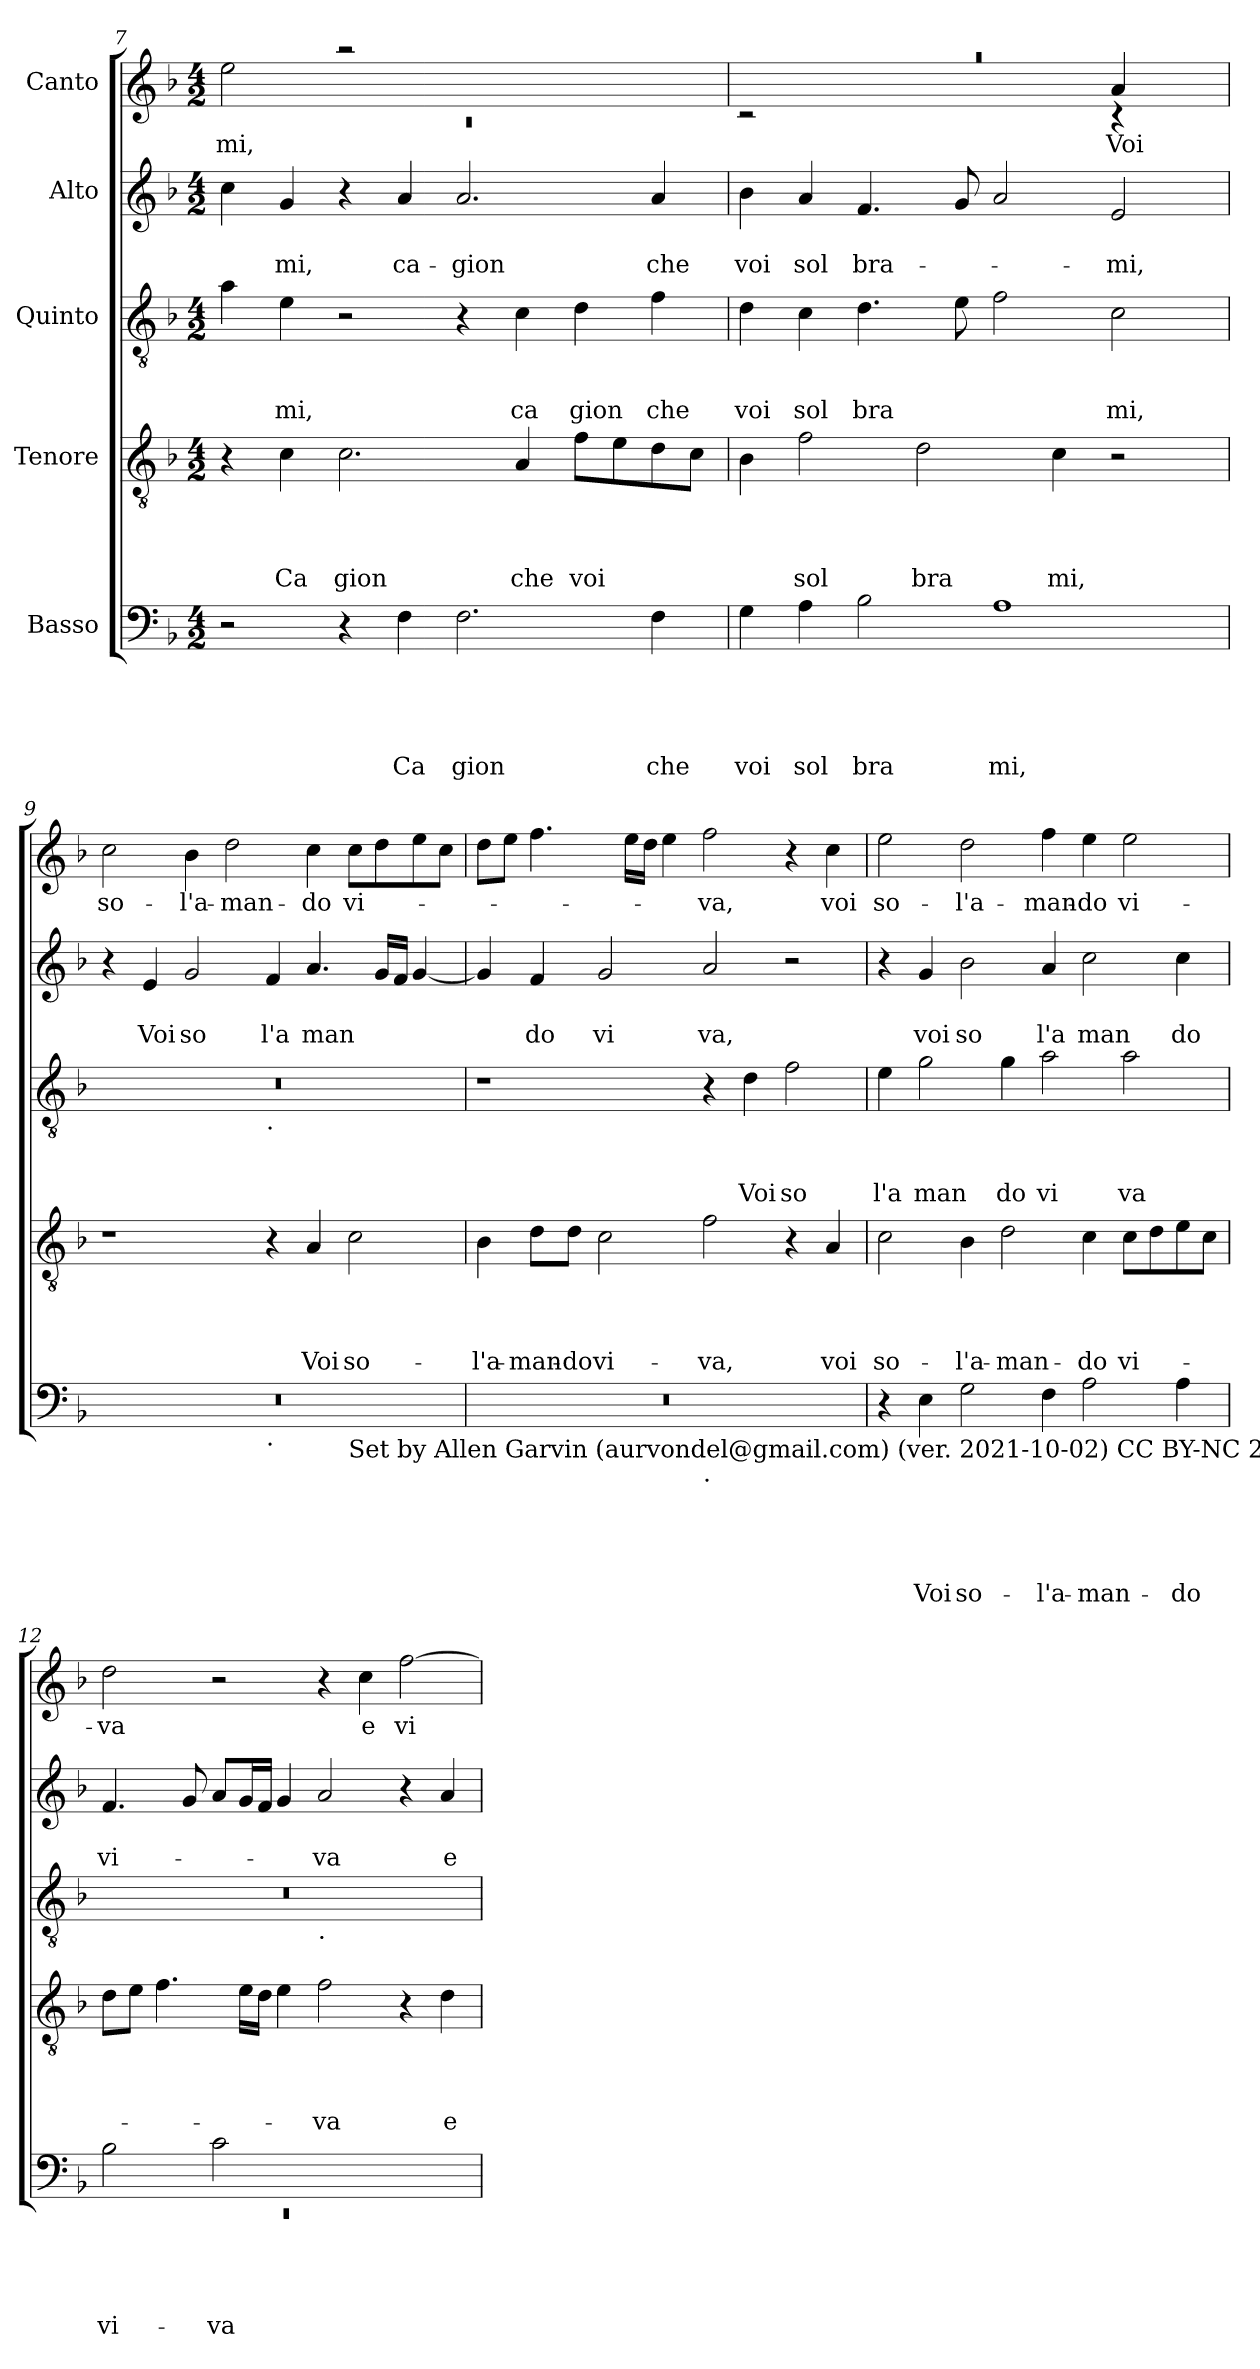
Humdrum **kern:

**kern	**text	**text	**text	**text	**text	**kern	**text	**text	**text	**text	**kern	**text	**text	**text	**kern	**text	**text	**kern	**text
*part5	*part5	*part5	*part5	*part5	*part5	*part4	*part4	*part4	*part4	*part4	*part3	*part3	*part3	*part3	*part2	*part2	*part2	*part1	*part1
*staff5	*staff5	*staff5	*staff5	*staff5	*staff5	*staff4	*staff4	*staff4	*staff4	*staff4	*staff3	*staff3	*staff3	*staff3	*staff2	*staff2	*staff2	*staff1	*staff1
*I"Basso	*	*	*	*	*	*I"Tenore	*	*	*	*	*I"Quinto	*	*	*	*I"Alto	*	*	*I"Canto	*
*clefF4	*	*	*	*	*	*clefGv2	*	*	*	*	*clefGv2	*	*	*	*clefG2	*	*	*clefG2	*
*k[b-]	*	*	*	*	*	*k[b-]	*	*	*	*	*k[b-]	*	*	*	*k[b-]	*	*	*k[b-]	*
*F:	*	*	*	*	*	*F:	*	*	*	*	*F:	*	*	*	*F:	*	*	*F:	*
*M4/2	*	*	*	*	*	*M4/2	*	*	*	*	*M4/2	*	*	*	*M4/2	*	*	*M4/2	*
=7	=7	=7	=7	=7	=7	=7	=7	=7	=7	=7	=7	=7	=7	=7	=7	=7	=7	=7	=7
*	*	*	*	*	*	*	*	*	*	*	*	*	*	*	*	*	*	*^	*
!	!	!	!	!	!	!	!	!	!	!	!	!	!	!	!	!	!	!	!LO:N:vis=1	!LO:LY:b
2r	.	.	.	.	.	4r	.	.	.	.	4a\	.	.	.	4cc\	.	.	2ee\	0rc	mi,
!	!	!	!	!	!	!	!	!	!	!LO:LY:b	!	!	!	!LO:LY:b	!	!	!LO:LY:b	!	!	!
.	.	.	.	.	.	4c\	.	.	.	Ca	4e\	.	.	mi,	4g/	.	-mi,	.	.	.
!	!	!	!	!	!	!	!	!	!	!LO:LY:b	!	!	!	!	!	!	!	!	!	!
4r	.	.	.	.	.	2.c\	.	.	.	gion	2r	.	.	.	4r	.	.	2raa	.	.
!	!	!	!	!	!LO:LY:b	!	!	!	!	!	!	!	!	!	!	!	!LO:LY:b	!	!	!
4F\	.	.	.	.	Ca	.	.	.	.	.	.	.	.	.	4a/	.	ca-	.	.	.
!	!	!	!	!	!LO:LY:b	!	!	!	!	!	!	!	!	!	!	!	!LO:LY:b	!	!	!
2.F\	.	.	.	.	gion	.	.	.	.	.	4r	.	.	.	2.a/	.	-gion	1ryy	.	.
!	!	!	!	!	!	!	!	!	!	!LO:LY:b	!	!	!	!LO:LY:b	!	!	!	!	!	!
.	.	.	.	.	.	4A/	.	.	.	che	4c\	.	.	ca	.	.	.	.	.	.
!	!	!	!	!	!	!	!	!	!	!LO:LY:b	!	!	!	!LO:LY:b	!	!	!	!	!	!
.	.	.	.	.	.	8f\L	.	.	.	voi	4d\	.	.	gion	.	.	.	.	.	.
.	.	.	.	.	.	8e\	.	.	.	.	.	.	.	.	.	.	.	.	.	.
!	!	!	!	!	!LO:LY:b	!	!	!	!	!	!	!	!	!LO:LY:b	!	!	!LO:LY:b	!	!	!
4F\	.	.	.	.	che	8d\	.	.	.	.	4f\	.	.	che	4a/	.	che	.	.	.
.	.	.	.	.	.	8c\J	.	.	.	.	.	.	.	.	.	.	.	.	.	.
*	*	*	*	*	*	*	*	*	*	*	*	*	*	*	*	*	*	*v	*v	*
=8	=8	=8	=8	=8	=8	=8	=8	=8	=8	=8	=8	=8	=8	=8	=8	=8	=8	=8	=8
!	!	!	!	!	!LO:LY:b	!	!	!	!	!	!	!	!	!LO:LY:b	!	!	!LO:LY:b	!LO:N:vis=1	!
*	*	*	*	*	*	*	*	*	*	*	*	*	*	*	*	*	*	*^	*
*	*	*	*	*	*	*	*	*	*	*	*	*	*	*	*	*	*	*	*^	*
4G\	.	.	.	.	voi	4B-\	.	.	.	.	4d\	.	.	voi	4b-\	.	voi	0raa	2rc	1.ryy	.
!	!	!	!	!	!LO:LY:b	!	!	!	!	!LO:LY:b	!	!	!	!LO:LY:b	!	!	!LO:LY:b	!	!	!	!
4A\	.	.	.	.	sol	2f\	.	.	.	sol	4c\	.	.	sol	4a/	.	sol	.	.	.	.
!	!	!	!	!	!LO:LY:b	!	!	!	!	!	!	!	!	!LO:LY:b	!	!	!LO:LY:b	!	!	!	!
2B-\	.	.	.	.	bra	.	.	.	.	.	4.d\	.	.	bra	4.f/	.	bra-	.	1ryy	.	.
!	!	!	!	!	!	!	!	!	!	!LO:LY:b	!	!	!	!	!	!	!	!	!	!	!
.	.	.	.	.	.	2d\	.	.	.	bra	.	.	.	.	.	.	.	.	.	.	.
.	.	.	.	.	.	.	.	.	.	.	8e\	.	.	.	8g/	.	.	.	.	.	.
!	!	!	!	!	!LO:LY:b	!	!	!	!	!	!	!	!	!	!	!	!	!	!	!	!
1A	.	.	.	.	mi,	.	.	.	.	.	2f\	.	.	.	2a/	.	.	.	.	.	.
!	!	!	!	!	!	!	!	!	!	!LO:LY:b	!	!	!	!	!	!	!	!	!	!	!
.	.	.	.	.	.	4c\	.	.	.	mi,	.	.	.	.	.	.	.	.	.	.	.
!	!	!	!	!	!	!	!	!	!	!	!	!	!	!LO:LY:b	!	!	!LO:LY:b	!	!	!	!LO:LY:b
.	.	.	.	.	.	2r	.	.	.	.	2c\	.	.	mi,	2e/	.	-mi,	.	4rc	4a/	Voi
.	.	.	.	.	.	.	.	.	.	.	.	.	.	.	.	.	.	.	4ryy	4ryy	.
!!LO:LB:g=z
=9	=9	=9	=9	=9	=9	=9	=9	=9	=9	=9	=9	=9	=9	=9	=9	=9	=9	=9	=9	=9	=9
!	!	!	!	!	!	!	!	!	!	!	!	!	!	!	!	!	!	!	!	!	!LO:LY:b
*^	*	*	*	*	*	*	*	*	*	*	*^	*	*	*	*	*	*	*	*	*	*
*	*^	*	*	*	*	*	*	*	*	*	*	*	*	*	*	*	*	*	*	*v	*v	*v	*
0r	1ryy	1.ryy	.	.	.	.	.	1r	.	.	.	.	0r	1ryy	.	.	.	4r	.	.	2cc\	so-
!	!	!	!	!	!	!	!	!	!	!	!	!	!	!	!	!	!	!	!	!LO:LY:b	!	!
.	.	.	.	.	.	.	.	.	.	.	.	.	.	.	.	.	.	4e/	.	Voi	.	.
!	!	!	!	!	!	!	!	!	!	!	!	!	!	!	!	!	!	!	!	!LO:LY:b	!	!LO:LY:b
.	.	.	.	.	.	.	.	.	.	.	.	.	.	.	.	.	.	2g/	.	so	4b-\	-l'a-
!	!	!	!	!	!	!	!	!	!	!	!	!	!	!	!	!	!	!	!	!	!	!LO:LY:b
.	.	.	.	.	.	.	.	.	.	.	.	.	.	.	.	.	.	.	.	.	2dd\	-man-
!	!	!	!	!	!	!	!	!	!	!	!	!	!	!LO:TX:b:t=.	!	!	!	!	!	!	!	!
!	!LO:TX:b:t=.	!	!	!	!	!	!	!	!	!	!	!	!	!	!	!	!	!	!	!	!	!
!	!	!	!	!	!	!	!	!	!	!	!	!	!	!	!	!	!	!	!	!LO:LY:b	!	!
.	1ryy	.	.	.	.	.	.	4r	.	.	.	.	.	1ryy	.	.	.	4f/	.	l'a	.	.
!	!	!	!	!	!	!	!	!	!	!	!	!LO:LY:b	!	!	!	!	!	!	!	!LO:LY:b	!	!LO:LY:b
.	.	.	.	.	.	.	.	4A/	.	.	.	Voi	.	.	.	.	.	4.a/	.	man	4cc\	-do
!	!	!LO:TX:b:t=Set by Allen Garvin (aurvondel@gmail.com) (ver. 2021-10-02) CC BY-NC 2.5	!	!	!	!	!	!	!	!	!	!	!	!	!	!	!	!	!	!	!	!
!	!	!	!	!	!	!	!	!	!	!	!	!LO:LY:b	!	!	!	!	!	!	!	!	!	!LO:LY:b
.	.	2ryy	.	.	.	.	.	2c\	.	.	.	so-	.	.	.	.	.	.	.	.	8cc\L	vi-
.	.	.	.	.	.	.	.	.	.	.	.	.	.	.	.	.	.	16g/LL	.	.	8dd\	.
.	.	.	.	.	.	.	.	.	.	.	.	.	.	.	.	.	.	16f/JJ	.	.	.	.
.	.	.	.	.	.	.	.	.	.	.	.	.	.	.	.	.	.	[<4g/	.	.	8ee\	.
.	.	.	.	.	.	.	.	.	.	.	.	.	.	.	.	.	.	.	.	.	8cc\J	.
=10	=10	=10	=10	=10	=10	=10	=10	=10	=10	=10	=10	=10	=10	=10	=10	=10	=10	=10	=10	=10	=10	=10
!	!	!	!	!	!	!	!	!	!	!	!	!LO:LY:b	!	!	!	!	!	!	!	!	!	!
*	*v	*v	*	*	*	*	*	*	*	*	*	*	*v	*v	*	*	*	*	*	*	*	*
0r	1ryy	.	.	.	.	.	4B-\	.	.	.	-l'a-	1r	.	.	.	4g/]	.	.	8dd\L	.
.	.	.	.	.	.	.	.	.	.	.	.	.	.	.	.	.	.	.	8ee\J	.
!	!	!	!	!	!	!	!	!	!	!	!LO:LY:b	!	!	!	!	!	!	!LO:LY:b	!	!
.	.	.	.	.	.	.	8d\L	.	.	.	-man-	.	.	.	.	4f/	.	do	4.ff\	.
!	!	!	!	!	!	!	!	!	!	!	!LO:LY:b	!	!	!	!	!	!	!	!	!
.	.	.	.	.	.	.	8d\J	.	.	.	-do	.	.	.	.	.	.	.	.	.
!	!	!	!	!	!	!	!	!	!	!	!LO:LY:b	!	!	!	!	!	!	!LO:LY:b	!	!
.	.	.	.	.	.	.	2c\	.	.	.	vi-	.	.	.	.	2g/	.	vi	.	.
.	.	.	.	.	.	.	.	.	.	.	.	.	.	.	.	.	.	.	16ee\LL	.
.	.	.	.	.	.	.	.	.	.	.	.	.	.	.	.	.	.	.	16dd\JJ	.
.	.	.	.	.	.	.	.	.	.	.	.	.	.	.	.	.	.	.	4ee\	.
!	!LO:TX:b:t=.	!	!	!	!	!	!	!	!	!	!	!	!	!	!	!	!	!	!	!
!	!	!	!	!	!	!	!	!	!	!	!LO:LY:b	!	!	!	!	!	!	!LO:LY:b	!	!LO:LY:b
.	1ryy	.	.	.	.	.	2f\	.	.	.	-va,	4r	.	.	.	2a/	.	va,	2ff\	-va,
!	!	!	!	!	!	!	!	!	!	!	!	!	!	!	!LO:LY:b	!	!	!	!	!
.	.	.	.	.	.	.	.	.	.	.	.	4d\	.	.	Voi	.	.	.	.	.
!	!	!	!	!	!	!	!	!	!	!	!	!	!	!	!LO:LY:b	!	!	!	!	!
.	.	.	.	.	.	.	4r	.	.	.	.	2f\	.	.	so	2r	.	.	4r	.
!	!	!	!	!	!	!	!	!	!	!	!LO:LY:b	!	!	!	!	!	!	!	!	!LO:LY:b
.	.	.	.	.	.	.	4A/	.	.	.	voi	.	.	.	.	.	.	.	4cc\	voi
=11	=11	=11	=11	=11	=11	=11	=11	=11	=11	=11	=11	=11	=11	=11	=11	=11	=11	=11	=11	=11
!	!	!	!	!	!	!	!	!	!	!	!LO:LY:b	!	!	!	!LO:LY:b	!	!	!	!	!LO:LY:b
*v	*v	*	*	*	*	*	*	*	*	*	*	*	*	*	*	*	*	*	*	*
4r	.	.	.	.	.	2c\	.	.	.	so-	4e\	.	.	l'a	4r	.	.	2ee\	so-
!	!	!	!	!	!LO:LY:b	!	!	!	!	!	!	!	!	!LO:LY:b	!	!	!LO:LY:b	!	!
4E\	.	.	.	.	Voi	.	.	.	.	.	2g\	.	.	man	4g/	.	voi	.	.
!	!	!	!	!	!LO:LY:b	!	!	!	!	!LO:LY:b	!	!	!	!	!	!	!LO:LY:b	!	!LO:LY:b
2G\	.	.	.	.	so-	4B-\	.	.	.	-l'a-	.	.	.	.	2b-\	.	so	2dd\	-l'a-
!	!	!	!	!	!	!	!	!	!	!LO:LY:b	!	!	!	!LO:LY:b	!	!	!	!	!
.	.	.	.	.	.	2d\	.	.	.	-man-	4g\	.	.	do	.	.	.	.	.
!	!	!	!	!	!LO:LY:b	!	!	!	!	!	!	!	!	!LO:LY:b	!	!	!LO:LY:b	!	!LO:LY:b
4F\	.	.	.	.	-l'a-	.	.	.	.	.	2a\	.	.	vi	4a/	.	l'a	4ff\	-man-
!	!	!	!	!	!LO:LY:b	!	!	!	!	!LO:LY:b	!	!	!	!	!	!	!LO:LY:b	!	!LO:LY:b
2A\	.	.	.	.	-man-	4c\	.	.	.	-do	.	.	.	.	2cc\	.	man	4ee\	-do
!	!	!	!	!	!	!	!	!	!	!LO:LY:b	!	!	!	!LO:LY:b	!	!	!	!	!LO:LY:b
.	.	.	.	.	.	8c\L	.	.	.	vi-	2a\	.	.	va	.	.	.	2ee\	vi-
.	.	.	.	.	.	8d\	.	.	.	.	.	.	.	.	.	.	.	.	.
!	!	!	!	!	!LO:LY:b	!	!	!	!	!	!	!	!	!	!	!	!LO:LY:b	!	!
4A\	.	.	.	.	-do	8e\	.	.	.	.	.	.	.	.	4cc\	.	do	.	.
.	.	.	.	.	.	8c\J	.	.	.	.	.	.	.	.	.	.	.	.	.
!!LO:PB:g=z
=12	=12	=12	=12	=12	=12	=12	=12	=12	=12	=12	=12	=12	=12	=12	=12	=12	=12	=12	=12
*^	*	*	*	*	*	*	*	*	*	*	*	*	*	*	*	*	*	*	*
!	!LO:N:vis=1	!	!	!	!	!LO:LY:b	!	!	!	!	!	!	!	!	!	!	!	!LO:LY:b	!	!LO:LY:b
*	*	*	*	*	*	*	*	*	*	*	*	*^	*	*	*	*	*	*	*	*
2B-\	0rEE	.	.	.	.	vi-	8d\L	.	.	.	.	0r	1ryy	.	.	.	4.f/	.	vi-	2dd\	-va
.	.	.	.	.	.	.	8e\J	.	.	.	.	.	.	.	.	.	.	.	.	.	.
.	.	.	.	.	.	.	4.f\	.	.	.	.	.	.	.	.	.	.	.	.	.	.
.	.	.	.	.	.	.	.	.	.	.	.	.	.	.	.	.	8g/	.	.	.	.
!	!	!	!	!	!	!LO:LY:b	!	!	!	!	!	!	!	!	!	!	!	!	!	!	!
2c\	.	.	.	.	.	-va	.	.	.	.	.	.	.	.	.	.	8a/L	.	.	2r	.
.	.	.	.	.	.	.	16e\LL	.	.	.	.	.	.	.	.	.	16g/L	.	.	.	.
.	.	.	.	.	.	.	16d\JJ	.	.	.	.	.	.	.	.	.	16f/JJ	.	.	.	.
.	.	.	.	.	.	.	4e\	.	.	.	.	.	.	.	.	.	4g/	.	.	.	.
!	!	!	!	!	!	!	!	!	!	!	!	!	!LO:TX:b:t=.	!	!	!	!	!	!	!	!
!	!	!	!	!	!	!	!	!	!	!	!LO:LY:b	!	!	!	!	!	!	!	!LO:LY:b	!	!
1ryy	.	.	.	.	.	.	2f\	.	.	.	-va	.	1ryy	.	.	.	2a/	.	-va	4r	.
!	!	!	!	!	!	!	!	!	!	!	!	!	!	!	!	!	!	!	!	!	!LO:LY:b
.	.	.	.	.	.	.	.	.	.	.	.	.	.	.	.	.	.	.	.	4cc\	e
!	!	!	!	!	!	!	!	!	!	!	!	!	!	!	!	!	!	!	!	!	!LO:LY:b
.	.	.	.	.	.	.	4r	.	.	.	.	.	.	.	.	.	4r	.	.	[>2ff\	vi
!	!	!	!	!	!	!	!	!	!	!	!LO:LY:b	!	!	!	!	!	!	!	!LO:LY:b	!	!
.	.	.	.	.	.	.	4d\	.	.	.	e	.	.	.	.	.	4a/	.	e	.	.
*v	*v	*	*	*	*	*	*	*	*	*	*	*v	*v	*	*	*	*	*	*	*	*
=	=	=	=	=	=	=	=	=	=	=	=	=	=	=	=	=	=	=	=
*-	*-	*-	*-	*-	*-	*-	*-	*-	*-	*-	*-	*-	*-	*-	*-	*-	*-	*-	*-
